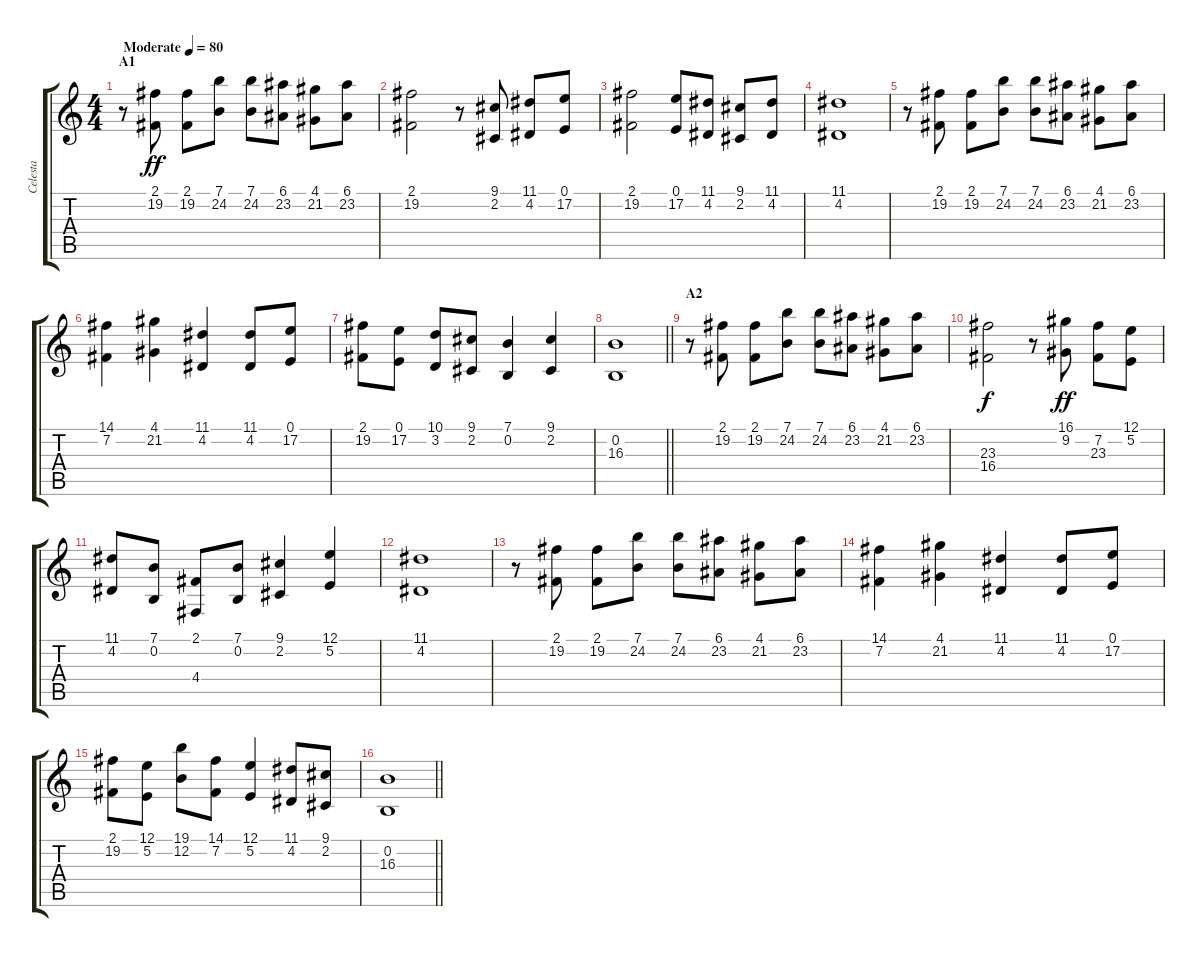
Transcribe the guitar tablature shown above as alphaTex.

\track ("Celesta" "Celesta") {instrument celesta}
\staff {score tabs}
\tuning (E4 B3 G3 D3 A2 E2) {hide}
\ts (4 4)
\section ("" "A1")
\tempo (80 "Moderate")
\clef g2
\ks c
r.8{dy ff instrument celesta} (2.1 19.2).8 (2.1 19.2).8 (7.1 24.2).8 (7.1 24.2).8 (6.1 23.2).8 (4.1 21.2).8 (6.1 23.2).8 |
(2.1 19.2).2 r.8 (9.1 2.2).8 (11.1 4.2).8 (0.1 17.2).8 |
(2.1 19.2).2 (0.1 17.2).8 (11.1 4.2).8 (9.1 2.2).8 (11.1 4.2).8 |
(11.1 4.2).1 |
r.8 (2.1 19.2).8 (2.1 19.2).8 (7.1 24.2).8 (7.1 24.2).8 (6.1 23.2).8 (4.1 21.2).8 (6.1 23.2).8 |
(14.1 7.2).4 (4.1 21.2).4 (11.1 4.2).4 (11.1 4.2).8 (0.1 17.2).8 |
(2.1 19.2).8 (0.1 17.2).8 (10.1 3.2).8 (9.1 2.2).8 (7.1 0.2).4 (9.1 2.2).4 |
\barLineRight lightlight
(0.2 16.3).1 |
\section ("" "A2")
r.8 (2.1 19.2).8 (2.1 19.2).8 (7.1 24.2).8 (7.1 24.2).8 (6.1 23.2).8 (4.1 21.2).8 (6.1 23.2).8 |
(23.3 16.4).2{dy f} r.8 (16.1 9.2).8{dy ff} (7.2 23.3).8 (12.1 5.2).8 |
(11.1 4.2).8 (7.1 0.2).8 (2.1 4.4).8 (7.1 0.2).8 (9.1 2.2).4 (12.1 5.2).4 |
(11.1 4.2).1 |
r.8 (2.1 19.2).8 (2.1 19.2).8 (7.1 24.2).8 (7.1 24.2).8 (6.1 23.2).8 (4.1 21.2).8 (6.1 23.2).8 |
(14.1 7.2).4 (4.1 21.2).4 (11.1 4.2).4 (11.1 4.2).8 (0.1 17.2).8 |
(2.1 19.2).8 (12.1 5.2).8 (19.1 12.2).8 (14.1 7.2).8 (12.1 5.2).4 (11.1 4.2).8 (9.1 2.2).8 |
\barLineRight lightlight
(0.2 16.3).1
